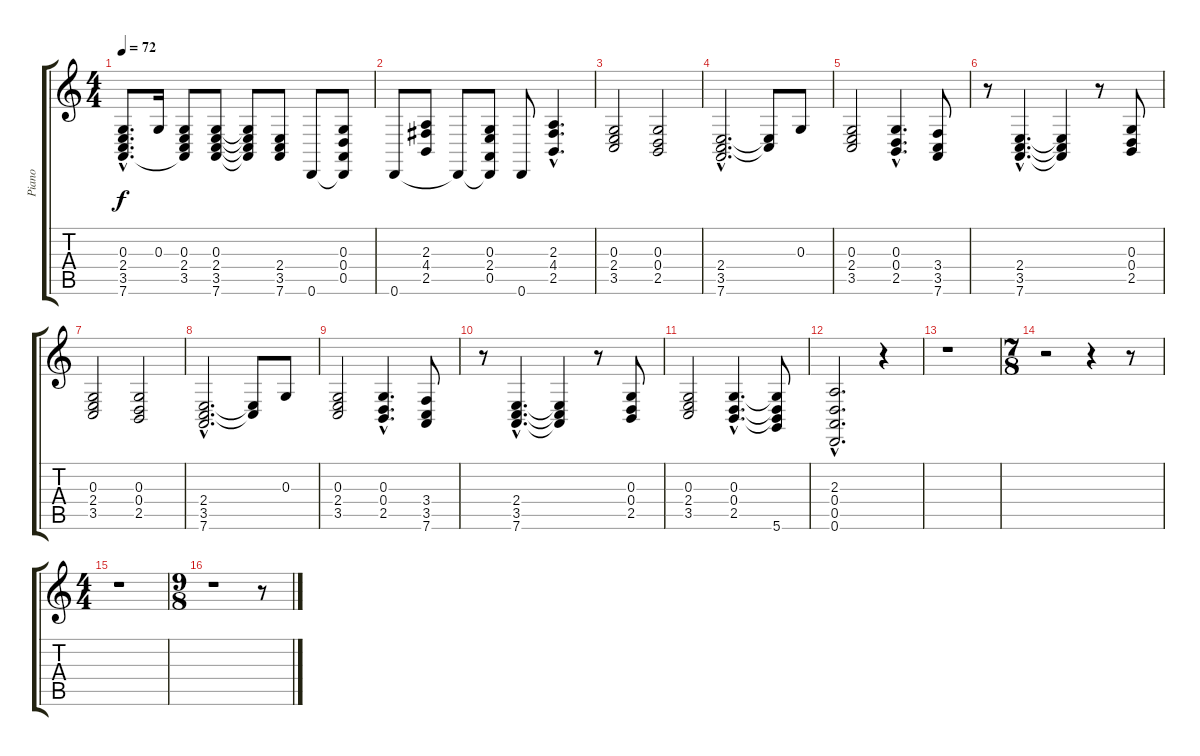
\track ("Piano" "Piano") {instrument acousticgrandpiano}
\staff {score tabs}
\tuning (E4 B3 G3 D3 A2 D2) {hide}
\ts (4 4)
\tempo 72
\clef g2
\ks c
(0.3{hac} 2.4{hac} 3.5{hac} 7.6{hac}).8{d dy f} 0.3.16 (0.3 2.4 3.5 7.6{t}).8 (0.3 2.4 3.5 7.6).8 (0.3{t} 2.4{t} 3.5{t} 7.6{t}).8 (2.4 3.5 7.6).8 0.6.8 (0.3 0.4 0.5 0.6{t}).8 |
0.6.8 (2.3 4.4 2.5).8 0.6{t}.8 (0.3 2.4 0.5 0.6{t}).8 0.6.8 (2.3{hac} 4.4{hac} 2.5{hac}).4{d} |
(0.3 2.4 3.5).2 (0.3 0.4 2.5).2 |
(2.4{hac} 3.5{hac} 7.6{hac}).2{d} (2.4{t} 3.5{t}).8 0.3.8 |
(0.3 2.4 3.5).2 (0.3{hac} 0.4{hac} 2.5{hac}).4{d} (3.4 3.5 7.6).8 |
r.8 (2.4{hac} 3.5{hac} 7.6{hac}).4{d} (2.4{t} 3.5{t} 7.6{t}).4 r.8 (0.3 0.4 2.5).8 |
(0.3 2.4 3.5).2 (0.3 0.4 2.5).2 |
(2.4{hac} 3.5{hac} 7.6{hac}).2{d} (2.4{t} 3.5{t}).8 0.3.8 |
(0.3 2.4 3.5).2 (0.3{hac} 0.4{hac} 2.5{hac}).4{d} (3.4 3.5 7.6).8 |
r.8 (2.4{hac} 3.5{hac} 7.6{hac}).4{d} (2.4{t} 3.5{t} 7.6{t}).4 r.8 (0.3 0.4 2.5).8 |
(0.3 2.4 3.5).2 (0.3{hac} 0.4{hac} 2.5{hac}).4{d} (0.3{t} 0.4{t} 2.5{t} 5.6).8 |
(2.3{hac} 0.4{hac} 0.5{hac} 0.6{hac}).2{d} r.4 |
r.1 |
\ts (7 8)
r.2 r.4 r.8 |
\ts (4 4)
r.1 |
\ts (9 8)
r.1 r.8
